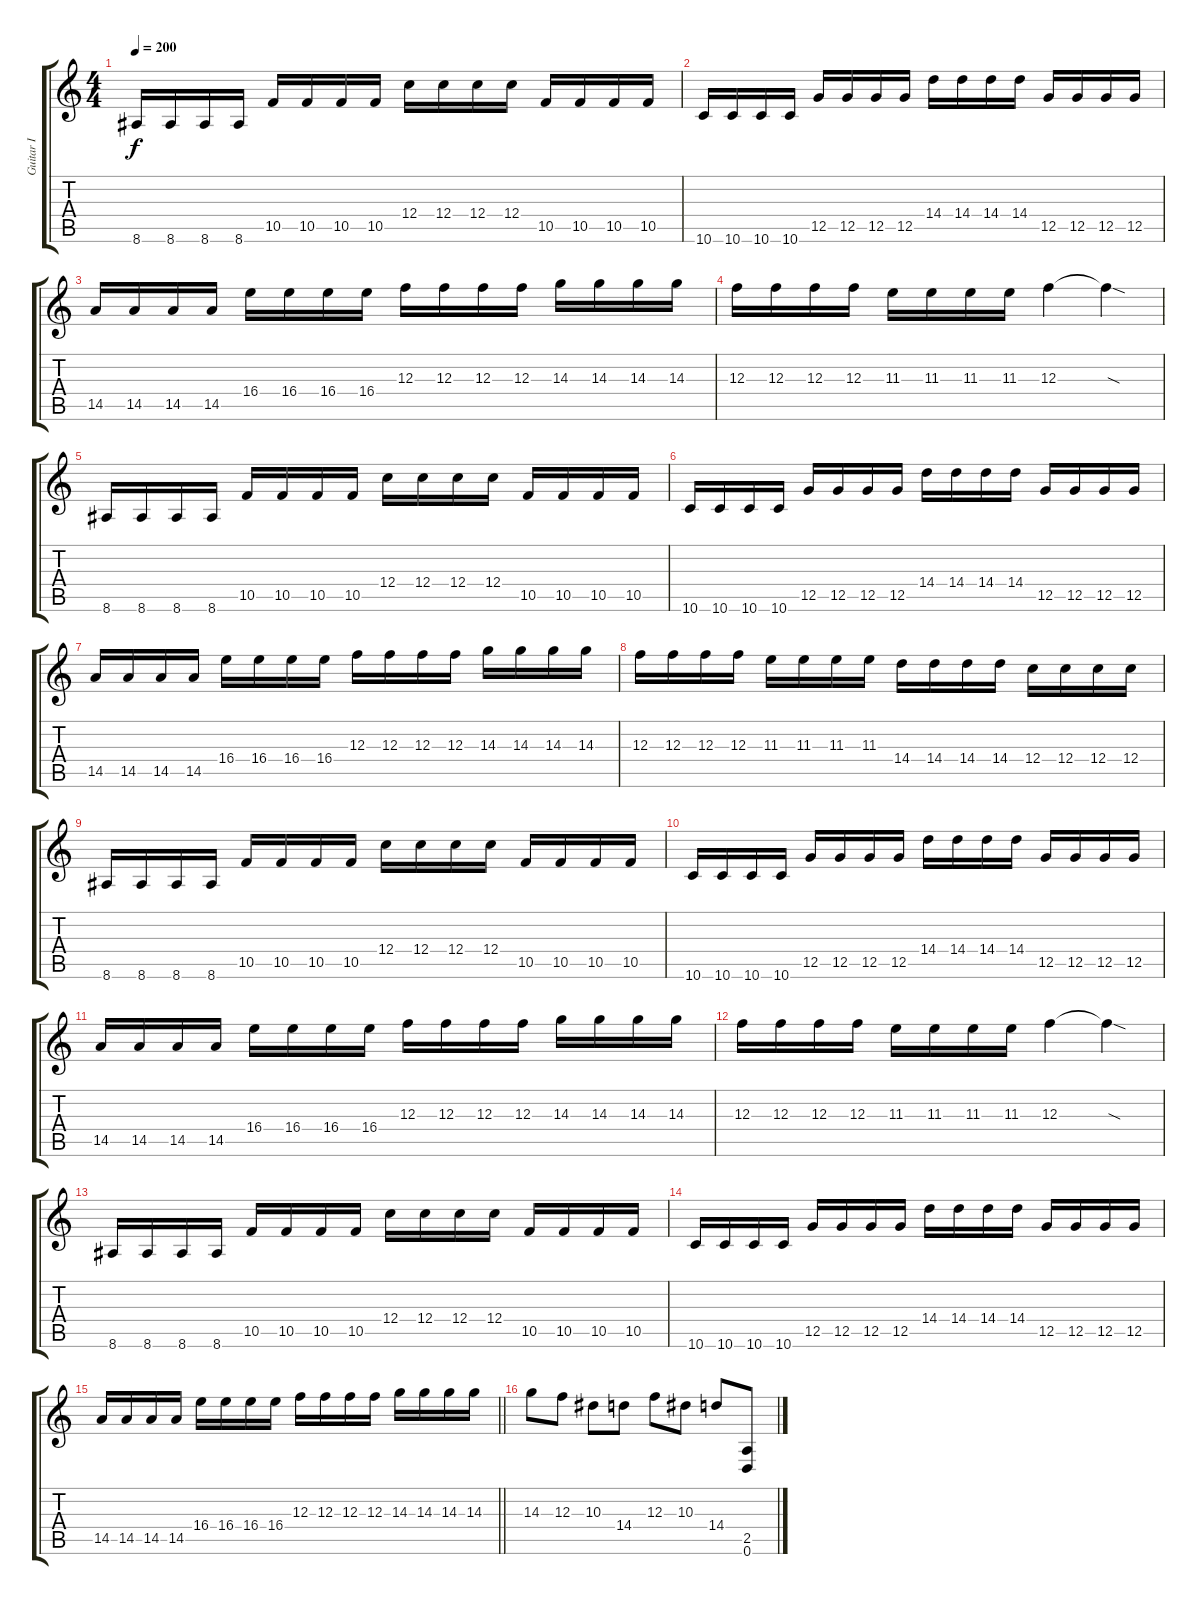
\track ("Guitar I" "Guitar I") {instrument distortionguitar}
\staff {score tabs}
\tuning (D4 A3 F3 C3 G2 D2) {hide}
\ts (4 4)
\tempo 200
\clef g2
\ks c
8.6.16{dy f} 8.6.16 8.6.16 8.6.16 10.5.16 10.5.16 10.5.16 10.5.16 12.4.16 12.4.16 12.4.16 12.4.16 10.5.16 10.5.16 10.5.16 10.5.16 |
10.6.16 10.6.16 10.6.16 10.6.16 12.5.16 12.5.16 12.5.16 12.5.16 14.4.16 14.4.16 14.4.16 14.4.16 12.5.16 12.5.16 12.5.16 12.5.16 |
14.5.16 14.5.16 14.5.16 14.5.16 16.4.16 16.4.16 16.4.16 16.4.16 12.3.16 12.3.16 12.3.16 12.3.16 14.3.16 14.3.16 14.3.16 14.3.16 |
12.3.16 12.3.16 12.3.16 12.3.16 11.3.16 11.3.16 11.3.16 11.3.16 12.3.4 12.3{sod t}.4 |
8.6.16 8.6.16 8.6.16 8.6.16 10.5.16 10.5.16 10.5.16 10.5.16 12.4.16 12.4.16 12.4.16 12.4.16 10.5.16 10.5.16 10.5.16 10.5.16 |
10.6.16 10.6.16 10.6.16 10.6.16 12.5.16 12.5.16 12.5.16 12.5.16 14.4.16 14.4.16 14.4.16 14.4.16 12.5.16 12.5.16 12.5.16 12.5.16 |
14.5.16 14.5.16 14.5.16 14.5.16 16.4.16 16.4.16 16.4.16 16.4.16 12.3.16 12.3.16 12.3.16 12.3.16 14.3.16 14.3.16 14.3.16 14.3.16 |
12.3.16 12.3.16 12.3.16 12.3.16 11.3.16 11.3.16 11.3.16 11.3.16 14.4.16 14.4.16 14.4.16 14.4.16 12.4.16 12.4.16 12.4.16 12.4.16 |
8.6.16 8.6.16 8.6.16 8.6.16 10.5.16 10.5.16 10.5.16 10.5.16 12.4.16 12.4.16 12.4.16 12.4.16 10.5.16 10.5.16 10.5.16 10.5.16 |
10.6.16 10.6.16 10.6.16 10.6.16 12.5.16 12.5.16 12.5.16 12.5.16 14.4.16 14.4.16 14.4.16 14.4.16 12.5.16 12.5.16 12.5.16 12.5.16 |
14.5.16 14.5.16 14.5.16 14.5.16 16.4.16 16.4.16 16.4.16 16.4.16 12.3.16 12.3.16 12.3.16 12.3.16 14.3.16 14.3.16 14.3.16 14.3.16 |
12.3.16 12.3.16 12.3.16 12.3.16 11.3.16 11.3.16 11.3.16 11.3.16 12.3.4 12.3{sod t}.4 |
8.6.16 8.6.16 8.6.16 8.6.16 10.5.16 10.5.16 10.5.16 10.5.16 12.4.16 12.4.16 12.4.16 12.4.16 10.5.16 10.5.16 10.5.16 10.5.16 |
10.6.16 10.6.16 10.6.16 10.6.16 12.5.16 12.5.16 12.5.16 12.5.16 14.4.16 14.4.16 14.4.16 14.4.16 12.5.16 12.5.16 12.5.16 12.5.16 |
\barLineRight lightlight
14.5.16 14.5.16 14.5.16 14.5.16 16.4.16 16.4.16 16.4.16 16.4.16 12.3.16 12.3.16 12.3.16 12.3.16 14.3.16 14.3.16 14.3.16 14.3.16 |
14.3.8 12.3.8 10.3.8 14.4.8 12.3.8 10.3.8 14.4.8 (2.5 0.6).8
